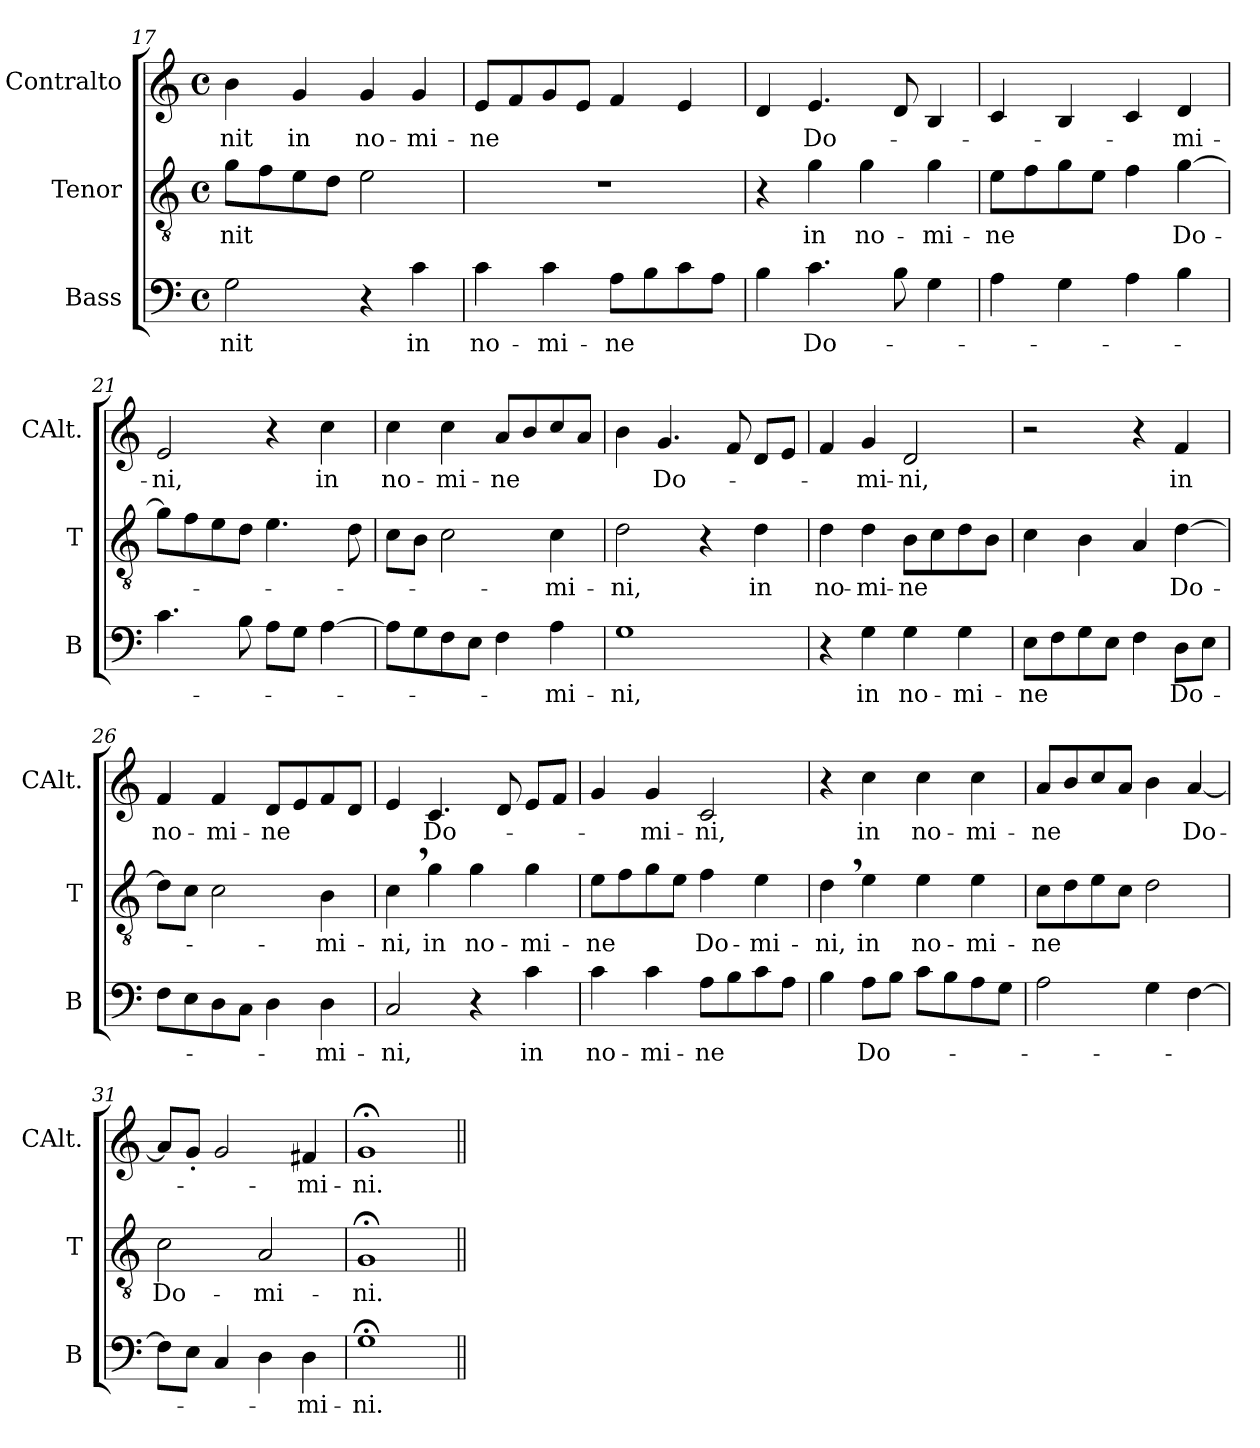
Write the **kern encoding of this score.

**kern	**text	**kern	**text	**kern	**text
*part3	*part3	*part2	*part2	*part1	*part1
*staff3	*staff3	*staff2	*staff2	*staff1	*staff1
*I"Bass	*	*I"Tenor	*	*I"Contralto	*
*I'B	*	*I'T	*	*I'CAlt.	*
*clefF4	*	*clefGv2	*	*clefG2	*
*k[]	*	*k[]	*	*k[]	*
*C:	*	*C:	*	*C:	*
*M4/4	*	*M4/4	*	*M4/4	*
*met(c)	*	*met(c)	*	*met(c)	*
=17	=17	=17	=17	=17	=17
2G\	-nit	8g\L	-nit	4b\	-nit
.	.	8f\	.	.	.
.	.	8e\	.	4g/	in
.	.	8d\J	.	.	.
4r	.	2e\	.	4g/	no-
4c\	in	.	.	4g/	-mi-
=18	=18	=18	=18	=18	=18
4c\	no-	1r	.	8e/L	-ne
.	.	.	.	8f/	.
4c\	-mi-	.	.	8g/	.
.	.	.	.	8e/J	.
8A\L	-ne	.	.	4f/	.
8B\	.	.	.	.	.
8c\	.	.	.	4e/	.
8A\J	.	.	.	.	.
=19	=19	=19	=19	=19	=19
4B\	.	4r	.	4d/	.
4.c\	Do-	4g\	in	4.e/	Do-
.	.	4g\	no-	.	.
8B\	.	.	.	8d/	.
4G\	.	4g\	-mi-	4B/	.
=20	=20	=20	=20	=20	=20
4A\	.	8e\L	-ne	4c/	.
.	.	8f\	.	.	.
4G\	.	8g\	.	4B/	.
.	.	8e\J	.	.	.
4A\	.	4f\	.	4c/	.
4B\	.	[4g\	Do-	4d/	-mi-
!!LO:LB:g=z
=21	=21	=21	=21	=21	=21
4.c\	.	8g\L]	.	2e/	-ni,
.	.	8f\	.	.	.
.	.	8e\	.	.	.
8B\	.	8d\J	.	.	.
8A\L	.	4.e\	.	4r	.
8G\J	.	.	.	.	.
[4A\	.	.	.	4cc\	in
.	.	8d\	.	.	.
=22	=22	=22	=22	=22	=22
8A\L]	.	8c\L	.	4cc\	no-
8G\	.	8B\J	.	.	.
8F\	.	2c\	.	4cc\	-mi-
8E\J	.	.	.	.	.
4F\	.	.	.	8a/L	-ne
.	.	.	.	8b/	.
4A\	-mi-	4c\	-mi-	8cc/	.
.	.	.	.	8a/J	.
=23	=23	=23	=23	=23	=23
1G	-ni,	2d\	-ni,	4b\	.
.	.	.	.	4.g/	Do-
.	.	4r	.	.	.
.	.	.	.	8f/	.
.	.	4d\	in	8d/L	.
.	.	.	.	8e/J	.
=24	=24	=24	=24	=24	=24
4r	.	4d\	no-	4f/	.
4G\	in	4d\	-mi-	4g/	-mi-
4G\	no-	8B\L	-ne	2d/	-ni,
.	.	8c\	.	.	.
4G\	-mi-	8d\	.	.	.
.	.	8B\J	.	.	.
!!LO:LB:g=z
=25	=25	=25	=25	=25	=25
8E\L	-ne	4c\	.	2r	.
8F\	.	.	.	.	.
8G\	.	4B\	.	.	.
8E\J	.	.	.	.	.
4F\	.	4A/	.	4r	.
8D\L	Do-	[4d\	Do-	4f/	in
8E\J	.	.	.	.	.
=26	=26	=26	=26	=26	=26
8F\L	.	8d\L]	.	4f/	no-
8E\	.	8c\J	.	.	.
8D\	.	2c\	.	4f/	-mi-
8C\J	.	.	.	.	.
4D\	.	.	.	8d/L	-ne
.	.	.	.	8e/	.
4D\	-mi-	4B\	-mi-	8f/	.
.	.	.	.	8d/J	.
=27	=27	=27	=27	=27	=27
2C/	-ni,	4c,>\	-ni,	4e/	.
.	.	4g\	in	4.c/	Do-
4r	.	4g\	no-	.	.
.	.	.	.	8d/	.
4c\	in	4g\	-mi-	8e/L	.
.	.	.	.	8f/J	.
=28	=28	=28	=28	=28	=28
4c\	no-	8e\L	-ne	4g/	.
.	.	8f\	.	.	.
4c\	-mi-	8g\	.	4g/	-mi-
.	.	8e\J	.	.	.
8A\L	-ne	4f\	Do-	2c/	-ni,
8B\	.	.	.	.	.
8c\	.	4e\	-mi-	.	.
8A\J	.	.	.	.	.
!!LO:LB:g=z
=29	=29	=29	=29	=29	=29
4B\	.	4d,>\	-ni,	4r	.
8A\L	Do-	4e\	in	4cc\	in
8B\J	.	.	.	.	.
8c\L	.	4e\	no-	4cc\	no-
8B\	.	.	.	.	.
8A\	.	4e\	-mi-	4cc\	-mi-
8G\J	.	.	.	.	.
=30	=30	=30	=30	=30	=30
2A\	.	8c\L	-ne	8a/L	-ne
.	.	8d\	.	8b/	.
.	.	8e\	.	8cc/	.
.	.	8c\J	.	8a/J	.
4G\	.	2d\	.	4b\	.
[4F\	.	.	.	[4a/	Do-
=31	=31	=31	=31	=31	=31
8F\L]	.	2c\	Do-	8a/L]	.
8E\J	.	.	.	8g'</J	.
4C/	.	.	.	2g/	.
4D\	.	2A/	-mi-	.	.
4D\	-mi-	.	.	4f#X/	-mi-
=32	=32	=32	=32	=32	=32
1G;<	-ni.	1G;<	-ni.	1g;<	-ni.
=||	=||	=||	=||	=||	=||
*-	*-	*-	*-	*-	*-
